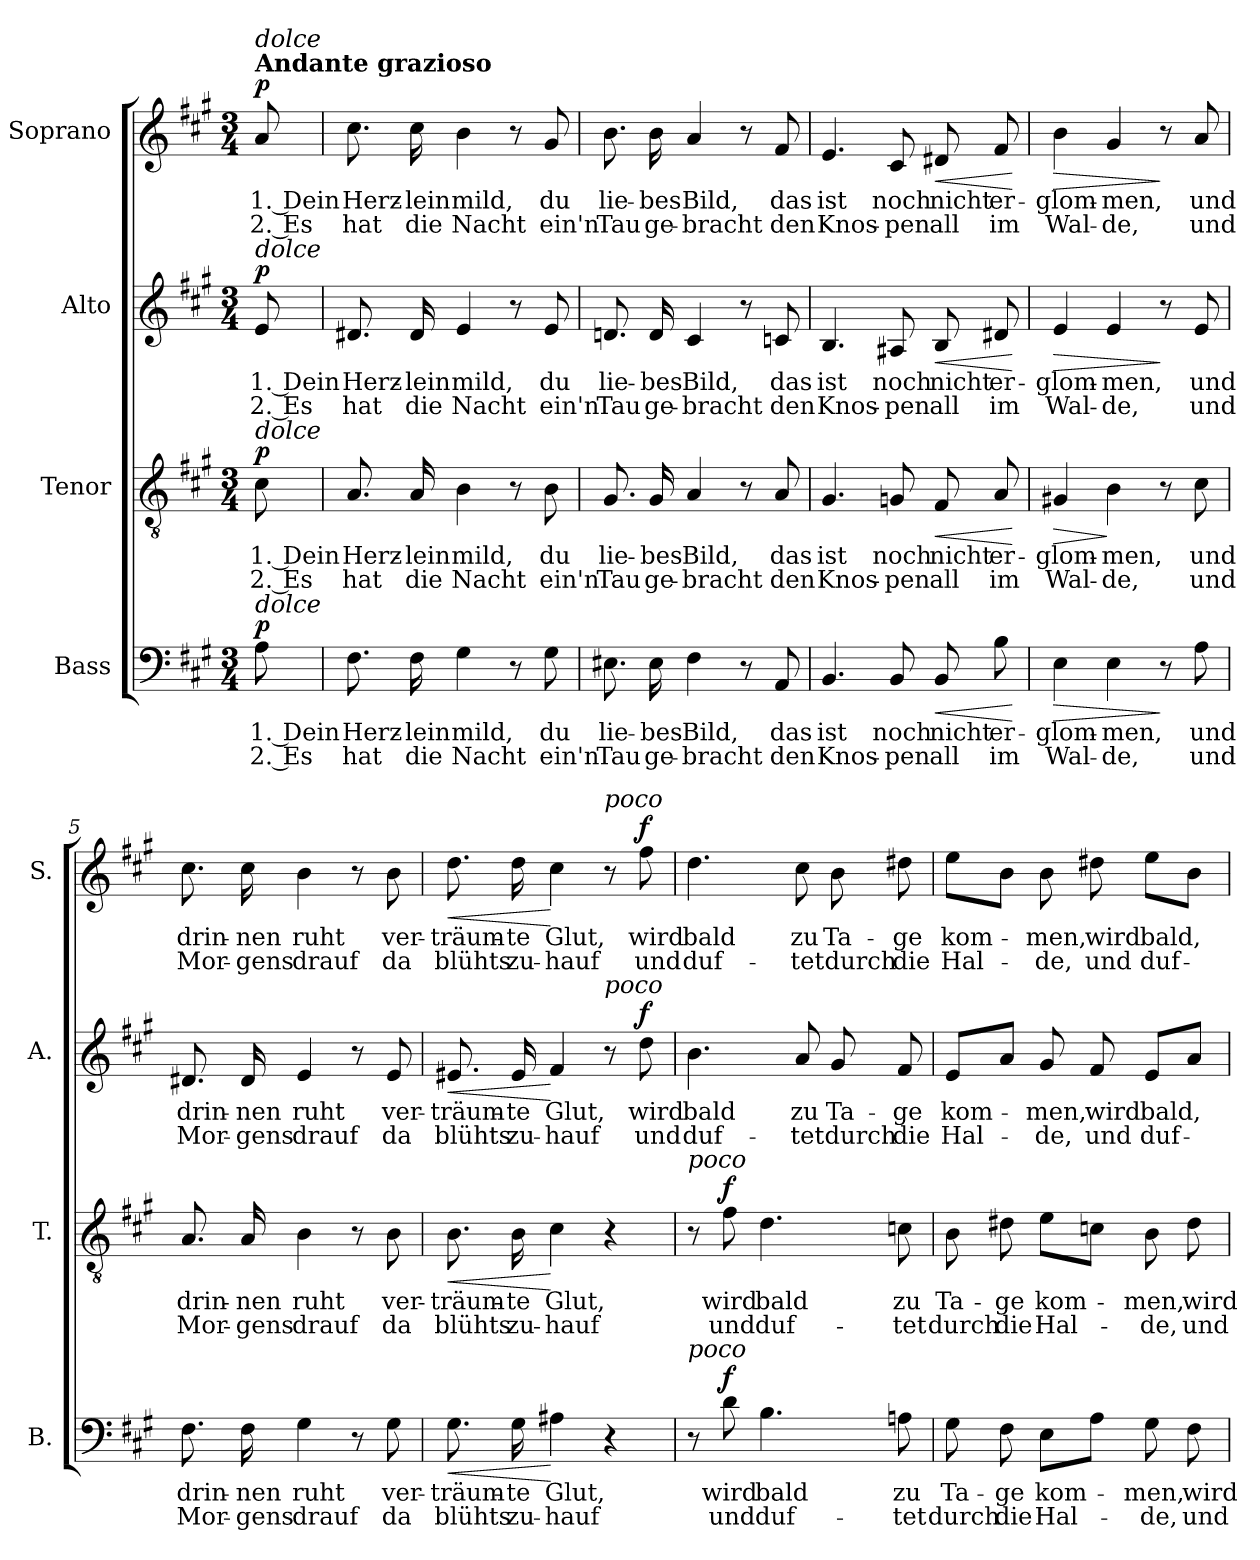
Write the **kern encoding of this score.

**kern	**text	**text	**dynam	**kern	**text	**text	**dynam	**kern	**text	**text	**dynam	**kern	**text	**text	**dynam
*part4	*part4	*part4	*part4	*part3	*part3	*part3	*part3	*part2	*part2	*part2	*part2	*part1	*part1	*part1	*part1
*staff4	*staff4	*staff4	*staff4	*staff3	*staff3	*staff3	*staff3	*staff2	*staff2	*staff2	*staff2	*staff1	*staff1	*staff1	*staff1
*I"Bass	*	*	*	*I"Tenor	*	*	*	*I"Alto	*	*	*	*I"Soprano	*	*	*
*I'B.	*	*	*	*I'T.	*	*	*	*I'A.	*	*	*	*I'S.	*	*	*
*clefF4	*	*	*	*clefGv2	*	*	*	*clefG2	*	*	*	*clefG2	*	*	*
*k[f#c#g#]	*	*	*	*k[f#c#g#]	*	*	*	*k[f#c#g#]	*	*	*	*k[f#c#g#]	*	*	*
*A:	*	*	*	*A:	*	*	*	*A:	*	*	*	*A:	*	*	*
*M3/4	*	*	*	*M3/4	*	*	*	*M3/4	*	*	*	*M3/4	*	*	*
=	=	=	=	=	=	=	=	=	=	=	=	=	=	=	=
!	!	!	!	!	!	!	!	!	!	!	!	!LO:TX:a:B:t=Andante grazioso	!	!	!
!	!	!	!	!	!	!	!	!	!	!	!	!LO:TX:a:i:t=dolce	!	!	!
!	!	!	!	!	!	!	!	!LO:TX:a:i:t=dolce	!	!	!	!	!	!	!
!	!	!	!	!LO:TX:a:i:t=dolce	!	!	!	!	!	!	!	!	!	!	!
!LO:TX:a:i:t=dolce	!	!	!	!	!	!	!	!	!	!	!	!	!	!	!
!	!LO:LY:b	!LO:LY:b	!LO:DY:a	!	!LO:LY:b	!LO:LY:b	!LO:DY:a	!	!LO:LY:b	!LO:LY:b	!LO:DY:a	!	!LO:LY:b	!LO:LY:b	!LO:DY:a
8A\	1. Dein	2. Es	p	8c#\	1. Dein	2. Es	p	8e/	1. Dein	2. Es	p	8a/	1. Dein	2. Es	p
=1	=1	=1	=1	=1	=1	=1	=1	=1	=1	=1	=1	=1	=1	=1	=1
!	!LO:LY:b	!LO:LY:b	!	!	!LO:LY:b	!LO:LY:b	!	!	!LO:LY:b	!LO:LY:b	!	!	!LO:LY:b	!LO:LY:b	!
8.F#\	Herz-	hat	.	8.A/	Herz-	hat	.	8.d#X/	Herz-	hat	.	8.cc#\	Herz-	hat	.
!	!LO:LY:b	!LO:LY:b	!	!	!LO:LY:b	!LO:LY:b	!	!	!LO:LY:b	!LO:LY:b	!	!	!LO:LY:b	!LO:LY:b	!
16F#\	-lein	die	.	16A/	-lein	die	.	16d#/	-lein	die	.	16cc#\	-lein	die	.
!	!LO:LY:b	!LO:LY:b	!	!	!LO:LY:b	!LO:LY:b	!	!	!LO:LY:b	!LO:LY:b	!	!	!LO:LY:b	!LO:LY:b	!
4G#\	mild,	Nacht	.	4B\	mild,	Nacht	.	4e/	mild,	Nacht	.	4b\	mild,	Nacht	.
8r	.	.	.	8r	.	.	.	8r	.	.	.	8r	.	.	.
!	!LO:LY:b	!LO:LY:b	!	!	!LO:LY:b	!LO:LY:b	!	!	!LO:LY:b	!LO:LY:b	!	!	!LO:LY:b	!LO:LY:b	!
8G#\	du	ein'n	.	8B\	du	ein'n	.	8e/	du	ein'n	.	8g#/	du	ein'n	.
=2	=2	=2	=2	=2	=2	=2	=2	=2	=2	=2	=2	=2	=2	=2	=2
!	!LO:LY:b	!LO:LY:b	!	!	!LO:LY:b	!LO:LY:b	!	!	!LO:LY:b	!LO:LY:b	!	!	!LO:LY:b	!LO:LY:b	!
8.E#X\	lie-	Tau	.	8.G#/	lie-	Tau	.	8.dn/	lie-	Tau	.	8.b\	lie-	Tau	.
!	!LO:LY:b	!LO:LY:b	!	!	!LO:LY:b	!LO:LY:b	!	!	!LO:LY:b	!LO:LY:b	!	!	!LO:LY:b	!LO:LY:b	!
16E#\	-bes	ge-	.	16G#/	-bes	ge-	.	16d/	-bes	ge-	.	16b\	-bes	ge-	.
!	!LO:LY:b	!LO:LY:b	!	!	!LO:LY:b	!LO:LY:b	!	!	!LO:LY:b	!LO:LY:b	!	!	!LO:LY:b	!LO:LY:b	!
4F#\	Bild,	-bracht	.	4A/	Bild,	-bracht	.	4c#/	Bild,	-bracht	.	4a/	Bild,	-bracht	.
8r	.	.	.	8r	.	.	.	8r	.	.	.	8r	.	.	.
!	!LO:LY:b	!LO:LY:b	!	!	!LO:LY:b	!LO:LY:b	!	!	!LO:LY:b	!LO:LY:b	!	!	!LO:LY:b	!LO:LY:b	!
8AA/	das	den	.	8A/	das	den	.	8cn/	das	den	.	8f#/	das	den	.
=3	=3	=3	=3	=3	=3	=3	=3	=3	=3	=3	=3	=3	=3	=3	=3
!	!LO:LY:b	!LO:LY:b	!	!	!LO:LY:b	!LO:LY:b	!	!	!LO:LY:b	!LO:LY:b	!	!	!LO:LY:b	!LO:LY:b	!
4.BB/	ist	Knos-	.	4.G#/	ist	Knos-	.	4.B/	ist	Knos-	.	4.e/	ist	Knos-	.
!	!LO:LY:b	!LO:LY:b	!	!	!LO:LY:b	!LO:LY:b	!	!	!LO:LY:b	!LO:LY:b	!	!	!LO:LY:b	!LO:LY:b	!
8BB/	noch	-pen	.	8Gn/	noch	-pen	.	8A#X/	noch	-pen	.	8c#/	noch	-pen	.
!	!LO:LY:b	!LO:LY:b	!LO:HP:b	!	!LO:LY:b	!LO:LY:b	!LO:HP:b	!	!LO:LY:b	!LO:LY:b	!LO:HP:b	!	!LO:LY:b	!LO:LY:b	!LO:HP:b
8BB/	nicht	all	<	8F#/	nicht	all	<	8B/	nicht	all	<	8d#X/	nicht	all	<
!	!LO:LY:b	!LO:LY:b	!	!	!LO:LY:b	!LO:LY:b	!	!	!LO:LY:b	!LO:LY:b	!	!	!LO:LY:b	!LO:LY:b	!
8B\	er-	im	.	8A/	er-	im	.	8d#X/	er-	im	.	8f#/	er-	im	.
.	.	.	[	.	.	.	[	.	.	.	[	.	.	.	[
!!LO:LB:g=z
=4	=4	=4	=4	=4	=4	=4	=4	=4	=4	=4	=4	=4	=4	=4	=4
!	!LO:LY:b	!LO:LY:b	!LO:HP:b	!	!LO:LY:b	!LO:LY:b	!LO:HP:b	!	!LO:LY:b	!LO:LY:b	!LO:HP:b	!	!LO:LY:b	!LO:LY:b	!LO:HP:b
4E\	-glom-	Wal-	>	4G#X/	-glom-	Wal-	>	4e/	-glom-	Wal-	>	4b\	-glom-	Wal-	>
!	!LO:LY:b	!LO:LY:b	!	!	!LO:LY:b	!LO:LY:b	!	!	!LO:LY:b	!LO:LY:b	!	!	!LO:LY:b	!LO:LY:b	!
4E\	-men,	-de,	.	4B\	-men,	-de,	]	4e/	-men,	-de,	.	4g#/	-men,	-de,	.
8r	.	.	]	8r	.	.	.	8r	.	.	]	8r	.	.	]
!	!LO:LY:b	!LO:LY:b	!	!	!LO:LY:b	!LO:LY:b	!	!	!LO:LY:b	!LO:LY:b	!	!	!LO:LY:b	!LO:LY:b	!
8A\	und	und	.	8c#\	und	und	.	8e/	und	und	.	8a/	und	und	.
=5	=5	=5	=5	=5	=5	=5	=5	=5	=5	=5	=5	=5	=5	=5	=5
!	!LO:LY:b	!LO:LY:b	!	!	!LO:LY:b	!LO:LY:b	!	!	!LO:LY:b	!LO:LY:b	!	!	!LO:LY:b	!LO:LY:b	!
8.F#\	drin-	Mor-	.	8.A/	drin-	Mor-	.	8.d#X/	drin-	Mor-	.	8.cc#\	drin-	Mor-	.
!	!LO:LY:b	!LO:LY:b	!	!	!LO:LY:b	!LO:LY:b	!	!	!LO:LY:b	!LO:LY:b	!	!	!LO:LY:b	!LO:LY:b	!
16F#\	-nen	-gens	.	16A/	-nen	-gens	.	16d#/	-nen	-gens	.	16cc#\	-nen	-gens	.
!	!LO:LY:b	!LO:LY:b	!	!	!LO:LY:b	!LO:LY:b	!	!	!LO:LY:b	!LO:LY:b	!	!	!LO:LY:b	!LO:LY:b	!
4G#\	ruht	drauf	.	4B\	ruht	drauf	.	4e/	ruht	drauf	.	4b\	ruht	drauf	.
8r	.	.	.	8r	.	.	.	8r	.	.	.	8r	.	.	.
!	!LO:LY:b	!LO:LY:b	!	!	!LO:LY:b	!LO:LY:b	!	!	!LO:LY:b	!LO:LY:b	!	!	!LO:LY:b	!LO:LY:b	!
8G#\	ver-	da	.	8B\	ver-	da	.	8e/	ver-	da	.	8b\	ver-	da	.
=6	=6	=6	=6	=6	=6	=6	=6	=6	=6	=6	=6	=6	=6	=6	=6
!	!LO:LY:b	!LO:LY:b	!LO:HP:b	!	!LO:LY:b	!LO:LY:b	!LO:HP:b	!	!LO:LY:b	!LO:LY:b	!LO:HP:b	!	!LO:LY:b	!LO:LY:b	!LO:HP:b
8.G#\	-träum-	blühts	<	8.B\	-träum-	blühts	<	8.e#X/	-träum-	blühts	<	8.dd\	-träum-	blühts	<
!	!LO:LY:b	!LO:LY:b	!	!	!LO:LY:b	!LO:LY:b	!	!	!LO:LY:b	!LO:LY:b	!	!	!LO:LY:b	!LO:LY:b	!
16G#\	-te	zu-	.	16B\	-te	zu-	.	16e#/	-te	zu-	.	16dd\	-te	zu-	.
!	!LO:LY:b	!LO:LY:b	!	!	!LO:LY:b	!LO:LY:b	!	!	!LO:LY:b	!LO:LY:b	!	!	!LO:LY:b	!LO:LY:b	!
4A#X\	Glut,	-hauf	[	4c#\	Glut,	-hauf	[	4f#/	Glut,	-hauf	[	4cc#\	Glut,	-hauf	[
!	!	!	!	!	!	!	!	!	!	!	!	!LO:TX:a:i:t=poco	!	!	!
!	!	!	!	!	!	!	!	!LO:TX:a:i:t=poco	!	!	!	!	!	!	!
4r	.	.	.	4r	.	.	.	8r	.	.	.	8r	.	.	.
!	!	!	!	!	!	!	!	!	!LO:LY:b	!LO:LY:b	!LO:DY:a	!	!LO:LY:b	!LO:LY:b	!LO:DY:a
.	.	.	.	.	.	.	.	8dd\	wird	und	f	8ff#\	wird	und	f
=7	=7	=7	=7	=7	=7	=7	=7	=7	=7	=7	=7	=7	=7	=7	=7
!	!	!	!	!LO:TX:a:i:t=poco	!	!	!	!	!	!	!	!	!	!	!
!LO:TX:a:i:t=poco	!	!	!	!	!	!	!	!	!	!	!	!	!	!	!
!	!	!	!	!	!	!	!	!	!LO:LY:b	!LO:LY:b	!	!	!LO:LY:b	!LO:LY:b	!
8r	.	.	.	8r	.	.	.	4.b\	bald	duf-	.	4.dd\	bald	duf-	.
!	!LO:LY:b	!LO:LY:b	!LO:DY:a	!	!LO:LY:b	!LO:LY:b	!LO:DY:a	!	!	!	!	!	!	!	!
8d\	wird	und	f	8f#\	wird	und	f	.	.	.	.	.	.	.	.
!	!LO:LY:b	!LO:LY:b	!	!	!LO:LY:b	!LO:LY:b	!	!	!	!	!	!	!	!	!
4.B\	bald	duf-	.	4.d\	bald	duf-	.	.	.	.	.	.	.	.	.
!	!	!	!	!	!	!	!	!	!LO:LY:b	!LO:LY:b	!	!	!LO:LY:b	!LO:LY:b	!
.	.	.	.	.	.	.	.	8a/	zu	-tet	.	8cc#\	zu	-tet	.
!	!	!	!	!	!	!	!	!	!LO:LY:b	!LO:LY:b	!	!	!LO:LY:b	!LO:LY:b	!
.	.	.	.	.	.	.	.	8g#/	Ta-	durch	.	8b\	Ta-	durch	.
!	!LO:LY:b	!LO:LY:b	!	!	!LO:LY:b	!LO:LY:b	!	!	!LO:LY:b	!LO:LY:b	!	!	!LO:LY:b	!LO:LY:b	!
8An\	zu	-tet	.	8cn\	zu	-tet	.	8f#/	-ge	die	.	8dd#X\	-ge	die	.
!!LO:PB:g=z
=8	=8	=8	=8	=8	=8	=8	=8	=8	=8	=8	=8	=8	=8	=8	=8
!	!LO:LY:b	!LO:LY:b	!	!	!LO:LY:b	!LO:LY:b	!	!	!LO:LY:b	!LO:LY:b	!	!	!LO:LY:b	!LO:LY:b	!
8G#\	Ta-	durch	.	8B\	Ta-	durch	.	8e/L	kom-	Hal-	.	8ee\L	kom-	Hal-	.
!	!LO:LY:b	!LO:LY:b	!	!	!LO:LY:b	!LO:LY:b	!	!	!	!	!	!	!	!	!
8F#\	-ge	die	.	8d#X\	-ge	die	.	8a/J	.	.	.	8b\J	.	.	.
!	!LO:LY:b	!LO:LY:b	!	!	!LO:LY:b	!LO:LY:b	!	!	!LO:LY:b	!LO:LY:b	!	!	!LO:LY:b	!LO:LY:b	!
8E\L	kom-	Hal-	.	8e\L	kom-	Hal-	.	8g#/	-men,	-de,	.	8b\	-men,	-de,	.
!	!	!	!	!	!	!	!	!	!LO:LY:b	!LO:LY:b	!	!	!LO:LY:b	!LO:LY:b	!
8A\J	.	.	.	8cn\J	.	.	.	8f#/	wird	und	.	8dd#X\	wird	und	.
!	!LO:LY:b	!LO:LY:b	!	!	!LO:LY:b	!LO:LY:b	!	!	!LO:LY:b	!LO:LY:b	!	!	!LO:LY:b	!LO:LY:b	!
8G#\	-men,	-de,	.	8B\	-men,	-de,	.	8e/L	bald,	duf-	.	8ee\L	bald,	duf-	.
!	!LO:LY:b	!LO:LY:b	!	!	!LO:LY:b	!LO:LY:b	!	!	!	!	!	!	!	!	!
8F#\	wird	und	.	8d#\	wird	und	.	8a/J	.	.	.	8b\J	.	.	.
=	=	=	=	=	=	=	=	=	=	=	=	=	=	=	=
*-	*-	*-	*-	*-	*-	*-	*-	*-	*-	*-	*-	*-	*-	*-	*-
